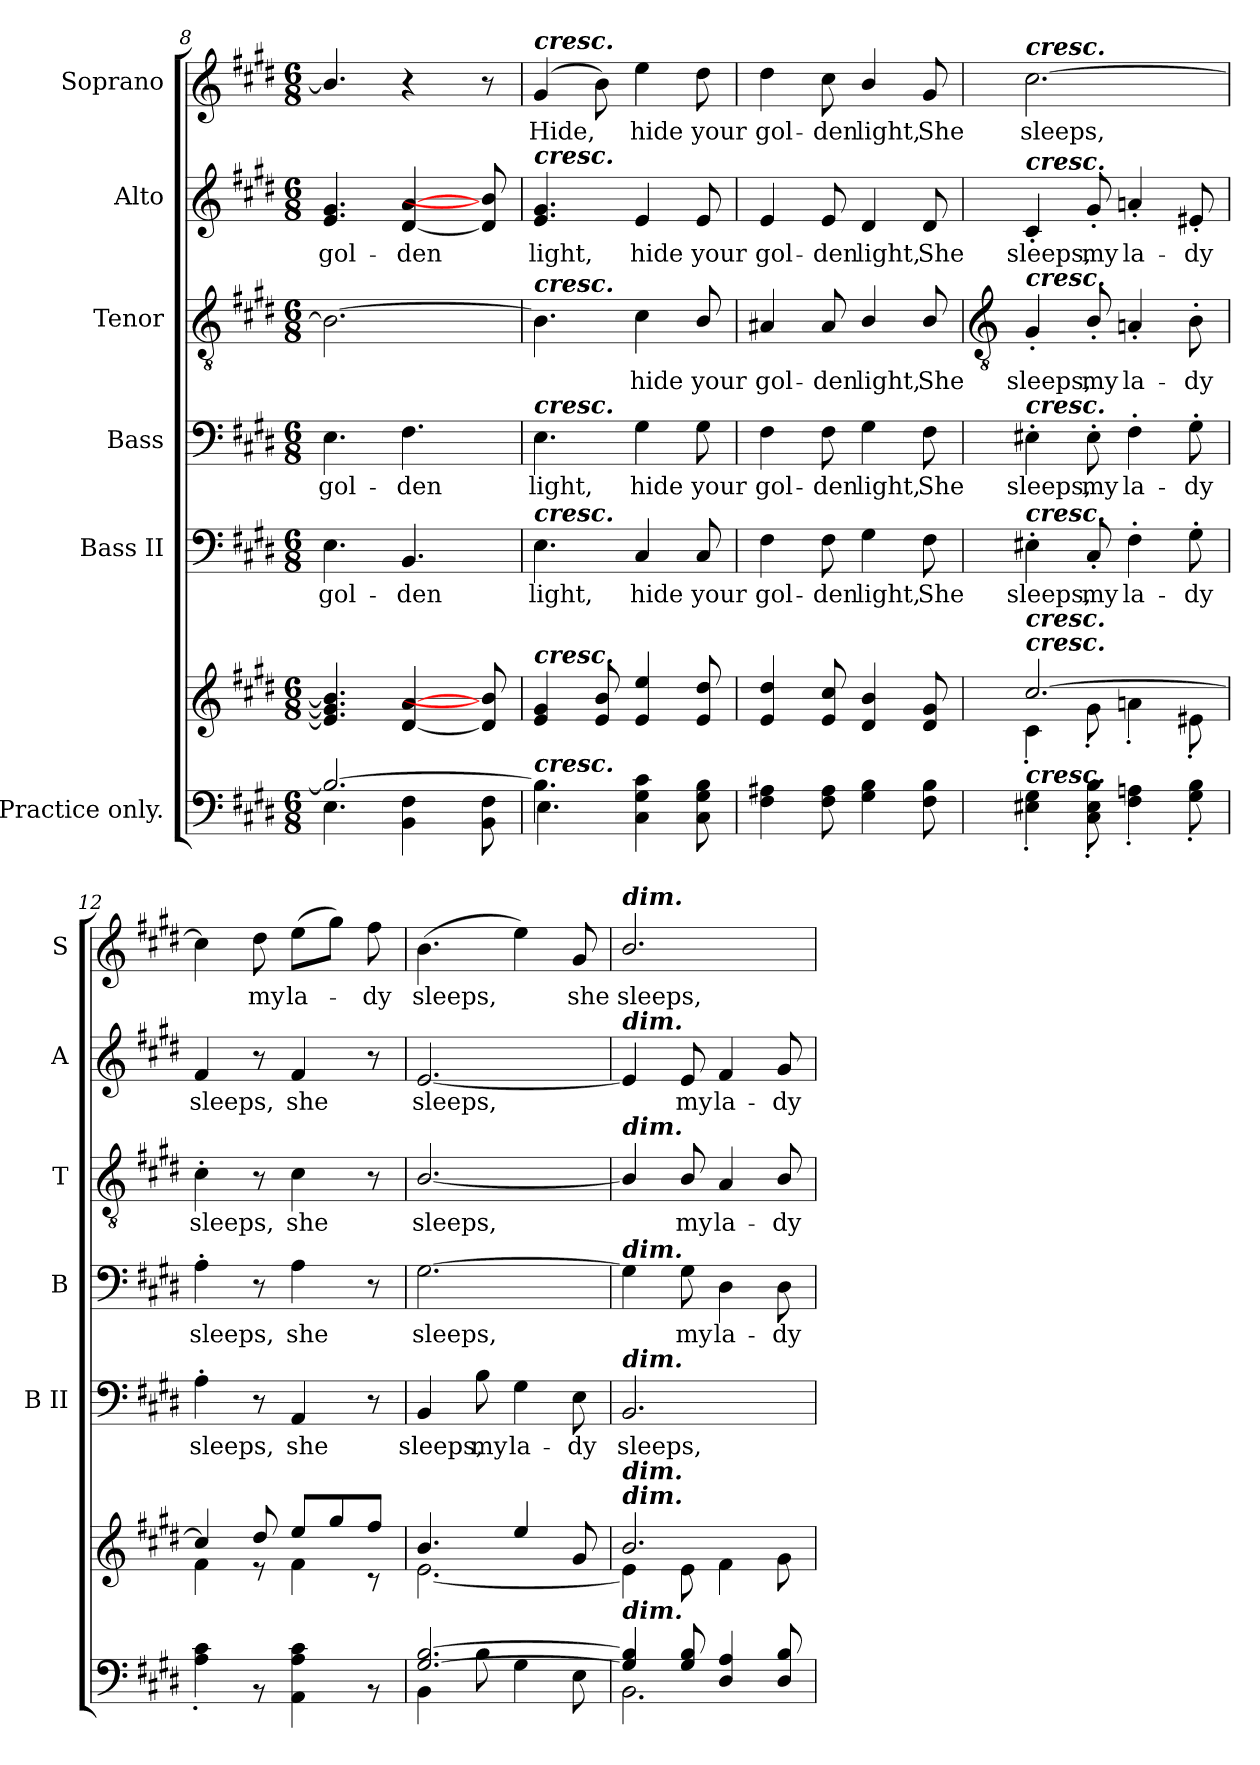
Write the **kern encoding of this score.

**kern	**kern	**kern	**text	**kern	**text	**kern	**text	**kern	**text	**kern	**text
*part6	*part6	*part5	*part5	*part4	*part4	*part3	*part3	*part2	*part2	*part1	*part1
*staff7	*staff6	*staff5	*staff5	*staff4	*staff4	*staff3	*staff3	*staff2	*staff2	*staff1	*staff1
*I"Practice only.	*	*I"Bass II	*	*I"Bass	*	*I"Tenor	*	*I"Alto	*	*I"Soprano	*
*	*	*I'B II	*	*I'B	*	*I'T	*	*I'A	*	*I'S	*
*clefF4	*clefG2	*clefF4	*	*clefF4	*	*clefGv2	*	*clefG2	*	*clefG2	*
*k[f#c#g#d#]	*k[f#c#g#d#]	*k[f#c#g#d#]	*	*k[f#c#g#d#]	*	*k[f#c#g#d#]	*	*k[f#c#g#d#]	*	*k[f#c#g#d#]	*
*E:	*E:	*E:	*	*E:	*	*E:	*	*E:	*	*E:	*
*M6/8	*M6/8	*M6/8	*	*M6/8	*	*M6/8	*	*M6/8	*	*M6/8	*
=8	=8	=8	=8	=8	=8	=8	=8	=8	=8	=8	=8
*^	*^	*	*	*	*	*	*	*	*	*	*
!	!	!	!	!	!LO:LY:b	!	!LO:LY:b	!	!	!	!LO:LY:b	!	!
2.B/_	4.E\	4.e/] 4.g#/] 4.b/]	2ryy	4.E	gol-	4.E	gol-	2.B_	.	4.e 4.g#	gol-	4.b/]	.
!	!	!	!	!	!LO:LY:b	!	!LO:LY:b	!	!	!	!LO:LY:b	!	!
.	4BB\ 4F#\	[4d#/ [4a/	.	4.BB	-den	4.F#	-den	.	.	[4d# [4a	-den	4r	.
.	.	.	8ryy	.	.	.	.	.	.	.	.	.	.
.	8BB\ 8F#\	8d#/] 8b/]	8ryy	.	.	.	.	.	.	8d#] 8b]	.	8r	.
=9	=9	=9	=9	=9	=9	=9	=9	=9	=9	=9	=9	=9	=9
!	!	!	!	!	!	!	!	!	!	!	!	!LO:TX:a:Bi:t=cresc.	!
!	!	!	!	!	!	!	!	!	!	!LO:TX:a:Bi:t=cresc.	!	!	!
!	!	!	!	!	!	!	!	!LO:TX:a:Bi:t=cresc.	!	!	!	!	!
!	!	!	!	!	!	!LO:TX:a:Bi:t=cresc.	!	!	!	!	!	!	!
!	!	!	!	!LO:TX:a:Bi:t=cresc.	!	!	!	!	!	!	!	!	!
!	!	!LO:TX:a:Bi:t=cresc.	!	!	!	!	!	!	!	!	!	!	!
!LO:TX:a:Bi:t=cresc.	!	!	!	!	!	!	!	!	!	!	!	!	!
!	!	!	!LO:N:vis=1	!	!LO:LY:b	!	!LO:LY:b	!	!	!	!LO:LY:b	!	!LO:LY:b
4.B\]	4.E\	4e/ 4g#/	2.ryy	4.E	light,	4.E	light,	4.B]	.	4.e 4.g#	light,	(<4g#	Hide,
.	.	8e/ 8b/	.	.	.	.	.	.	.	.	.	8b)	.
!	!	!	!	!	!LO:LY:b	!	!LO:LY:b	!	!LO:LY:b	!	!LO:LY:b	!	!LO:LY:b
4.ryy	4C#\ 4G#\ 4c#\	4e/ 4ee/	.	4C#	hide	4G#	hide	4c#	hide	4e	hide	4ee	hide
!	!	!	!	!	!LO:LY:b	!	!LO:LY:b	!	!LO:LY:b	!	!LO:LY:b	!	!LO:LY:b
.	8C#\ 8G#\ 8B\	8e/ 8dd#/	.	8C#	your	8G#	your	8B/	your	8e	your	8dd#	your
=10	=10	=10	=10	=10	=10	=10	=10	=10	=10	=10	=10	=10	=10
!LO:N:vis=1	!	!	!LO:N:vis=1	!	!LO:LY:b	!	!LO:LY:b	!	!LO:LY:b	!	!LO:LY:b	!	!LO:LY:b
2.ryy	4F#\ 4A#X\	4e/ 4dd#/	2.ryy	4F#	gol-	4F#	gol-	4A#X	gol-	4e	gol-	4dd#	gol-
!	!	!	!	!	!LO:LY:b	!	!LO:LY:b	!	!LO:LY:b	!	!LO:LY:b	!	!LO:LY:b
.	8F#\ 8A#\	8e/ 8cc#/	.	8F#	-den	8F#	-den	8A#	-den	8e	-den	8cc#	-den
!	!	!	!	!	!LO:LY:b	!	!LO:LY:b	!	!LO:LY:b	!	!LO:LY:b	!	!LO:LY:b
.	4G#\ 4B\	4d#/ 4b/	.	4G#	light,	4G#	light,	4B/	light,	4d#	light,	4b/	light,
!	!	!	!	!	!LO:LY:b	!	!LO:LY:b	!	!LO:LY:b	!	!LO:LY:b	!	!LO:LY:b
.	8F#\ 8B\	8d#/ 8g#/	.	8F#	She	8F#	She	8B/	She	8d#	She	8g#	She
!!LO:LB:g=z
=11	=11	=11	=11	=11	=11	=11	=11	=11	=11	=11	=11	=11	=11
*	*	*	*	*	*	*	*	*clefGv2	*	*	*	*	*
!	!	!	!	!	!	!	!	!	!	!	!	!LO:TX:a:Bi:t=cresc.	!
!	!	!	!	!	!	!	!	!	!	!LO:TX:a:Bi:t=cresc.	!	!	!
!	!	!	!	!	!	!	!	!LO:TX:a:Bi:t=cresc.	!	!	!	!	!
!	!	!	!	!	!	!LO:TX:a:Bi:t=cresc.	!	!	!	!	!	!	!
!	!	!	!	!LO:TX:a:Bi:t=cresc.	!	!	!	!	!	!	!	!	!
!	!	!LO:TX:a:Bi:t=cresc.	!	!	!	!	!	!	!	!	!	!	!
!	!	!LO:TX:a:Bi:t=cresc.	!	!	!	!	!	!	!	!	!	!	!
!LO:TX:a:Bi:t=cresc.	!	!	!	!	!	!	!	!	!	!	!	!	!
!LO:N:vis=1	!	!	!	!	!LO:LY:b	!	!LO:LY:b	!	!LO:LY:b	!	!LO:LY:b	!	!LO:LY:b
2.ryy	4E#X\' 4G#\'	[2.cc#/	4c#'\	4E#X'	sleeps,	4E#X'	sleeps,	4G#'	sleeps,	4c#'	sleeps,	[2.cc#	sleeps,
!	!	!	!	!	!LO:LY:b	!	!LO:LY:b	!	!LO:LY:b	!	!LO:LY:b	!	!
.	8C#\' 8E#\' 8B\'	.	8g#'\	8C#'	my	8E#'	my	8B'/	my	8g#'	my	.	.
!	!	!	!	!	!LO:LY:b	!	!LO:LY:b	!	!LO:LY:b	!	!LO:LY:b	!	!
.	4F#\' 4An\'	.	4an'\	4F#'	la-	4F#'	la-	4An'	la-	4an'	la-	.	.
!	!	!	!	!	!LO:LY:b	!	!LO:LY:b	!	!LO:LY:b	!	!LO:LY:b	!	!
.	8G#\' 8B\'	.	8e#X'\	8G#'	-dy	8G#'	-dy	8B'	-dy	8e#X'	-dy	.	.
=12	=12	=12	=12	=12	=12	=12	=12	=12	=12	=12	=12	=12	=12
!LO:N:vis=1	!	!	!	!	!LO:LY:b	!	!LO:LY:b	!	!LO:LY:b	!	!LO:LY:b	!	!
2.ryy	4A\' 4c#\'	4cc#/]	4f#\	4A'	sleeps,	4A'	sleeps,	4c#'	sleeps,	4f#	sleeps,	4cc#]	.
!	!	!	!	!	!	!	!	!	!	!	!	!	!LO:LY:b
.	8r	8dd#/	8r	8r	.	8r	.	8r	.	8r	.	8dd#	my
!	!	!	!	!	!LO:LY:b	!	!LO:LY:b	!	!LO:LY:b	!	!LO:LY:b	!	!LO:LY:b
.	4AA\ 4A\ 4c#\	8ee/L	4f#\	4AA	she	4A	she	4c#	she	4f#	she	(>8eeL	la-
.	.	8gg#/	.	.	.	.	.	.	.	.	.	8gg#J)	.
!	!	!	!	!	!	!	!	!	!	!	!	!	!LO:LY:b
.	8r	8ff#/J	8r	8r	.	8r	.	8r	.	8r	.	8ff#	dy
=13	=13	=13	=13	=13	=13	=13	=13	=13	=13	=13	=13	=13	=13
!	!	!	!	!	!LO:LY:b	!	!LO:LY:b	!	!LO:LY:b	!	!LO:LY:b	!	!LO:LY:b
[2.G#/ [2.B/	4BB\	4.b/	[2.e\	4BB	sleeps,	[2.G#	sleeps,	[2.B/	sleeps,	[2.e	sleeps,	(>4.b	sleeps,
!	!	!	!	!	!LO:LY:b	!	!	!	!	!	!	!	!
.	8B\	.	.	8B	my	.	.	.	.	.	.	.	.
!	!	!	!	!	!LO:LY:b	!	!	!	!	!	!	!	!
.	4G#\	4ee/	.	4G#	la-	.	.	.	.	.	.	4ee)	.
!	!	!	!	!	!LO:LY:b	!	!	!	!	!	!	!	!LO:LY:b
.	8E\	8g#/	.	8E	-dy	.	.	.	.	.	.	8g#	she
=14	=14	=14	=14	=14	=14	=14	=14	=14	=14	=14	=14	=14	=14
!	!	!	!	!	!	!	!	!	!	!	!	!LO:TX:a:Bi:t=dim.	!
!	!	!	!	!	!	!	!	!	!	!LO:TX:a:Bi:t=dim.	!	!	!
!	!	!	!	!	!	!	!	!LO:TX:a:Bi:t=dim.	!	!	!	!	!
!	!	!	!	!	!	!LO:TX:a:Bi:t=dim.	!	!	!	!	!	!	!
!	!	!	!	!LO:TX:a:Bi:t=dim.	!	!	!	!	!	!	!	!	!
!	!	!LO:TX:a:Bi:t=dim.	!	!	!	!	!	!	!	!	!	!	!
!	!	!LO:TX:a:Bi:t=dim.	!	!	!	!	!	!	!	!	!	!	!
!LO:TX:a:Bi:t=dim.	!	!	!	!	!	!	!	!	!	!	!	!	!
!	!	!	!	!	!LO:LY:b	!	!	!	!	!	!	!	!LO:LY:b
4G#/] 4B/]	2.BB\	2.b/	4e\]	2.BB	sleeps,	4G#]	.	4B/]	.	4e]	.	2.b/	sleeps,
!	!	!	!	!	!	!	!LO:LY:b	!	!LO:LY:b	!	!LO:LY:b	!	!
8G#/ 8B/	.	.	8e\	.	.	8G#	my	8B/	my	8e	my	.	.
!	!	!	!	!	!	!	!LO:LY:b	!	!LO:LY:b	!	!LO:LY:b	!	!
4D#/ 4A/	.	.	4f#\	.	.	4D#	la-	4A	la-	4f#	la-	.	.
!	!	!	!	!	!	!	!LO:LY:b	!	!LO:LY:b	!	!LO:LY:b	!	!
8D#/ 8B/	.	.	8g#\	.	.	8D#	-dy	8B/	-dy	8g#	-dy	.	.
*v	*v	*	*	*	*	*	*	*	*	*	*	*	*
*	*v	*v	*	*	*	*	*	*	*	*	*	*
=	=	=	=	=	=	=	=	=	=	=	=
*-	*-	*-	*-	*-	*-	*-	*-	*-	*-	*-	*-
